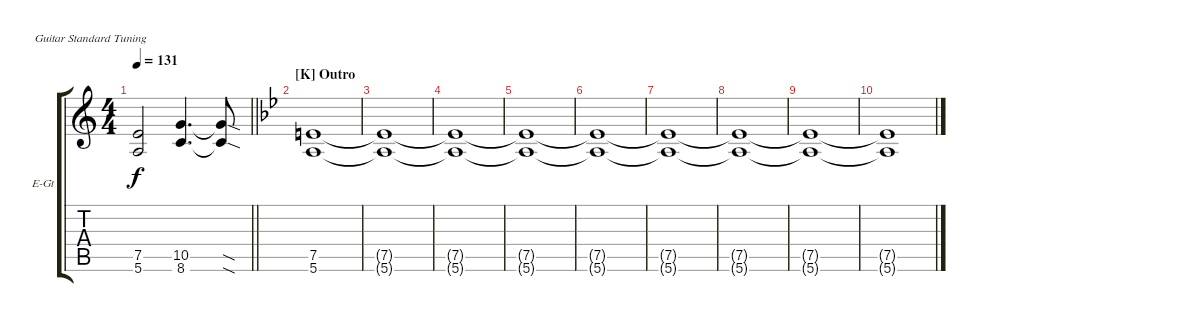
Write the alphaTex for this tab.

\bracketExtendMode groupsimilarinstruments
\firstSystemTrackNameOrientation horizontal
\otherSystemsTrackNameOrientation horizontal
\track ("Distortion Guitar 2" "E-Gt") {instrument distortionguitar}
\staff {score tabs}
\tuning (E4 B3 G3 D3 A2 E2)
\ts (4 4)
\tempo 131
\clef g2
\scale
0.259414
\barLineRight lightlight
\ks aminor
(7.5 5.6).2{dy f} (10.5 8.6).4{d} (10.5{sod t} 8.6{sod t}).8 |
\section ("K" "Outro")
\scale
0.481172
\ks gminor
(7.5 5.6).1 |
\scale
0.333333 (7.5{t} 5.6{t}).1 |
\scale
0.333333 (7.5{t} 5.6{t}).1 |
\scale
0.333333 (7.5{t} 5.6{t}).1 |
\scale
0.333333 (7.5{t} 5.6{t}).1 |
\scale
0.333333 (7.5{t} 5.6{t}).1 |
\scale
0.333333 (7.5{t} 5.6{t}).1 |
(7.5{t} 5.6{t}).1 |
(7.5{t} 5.6{t}).1
